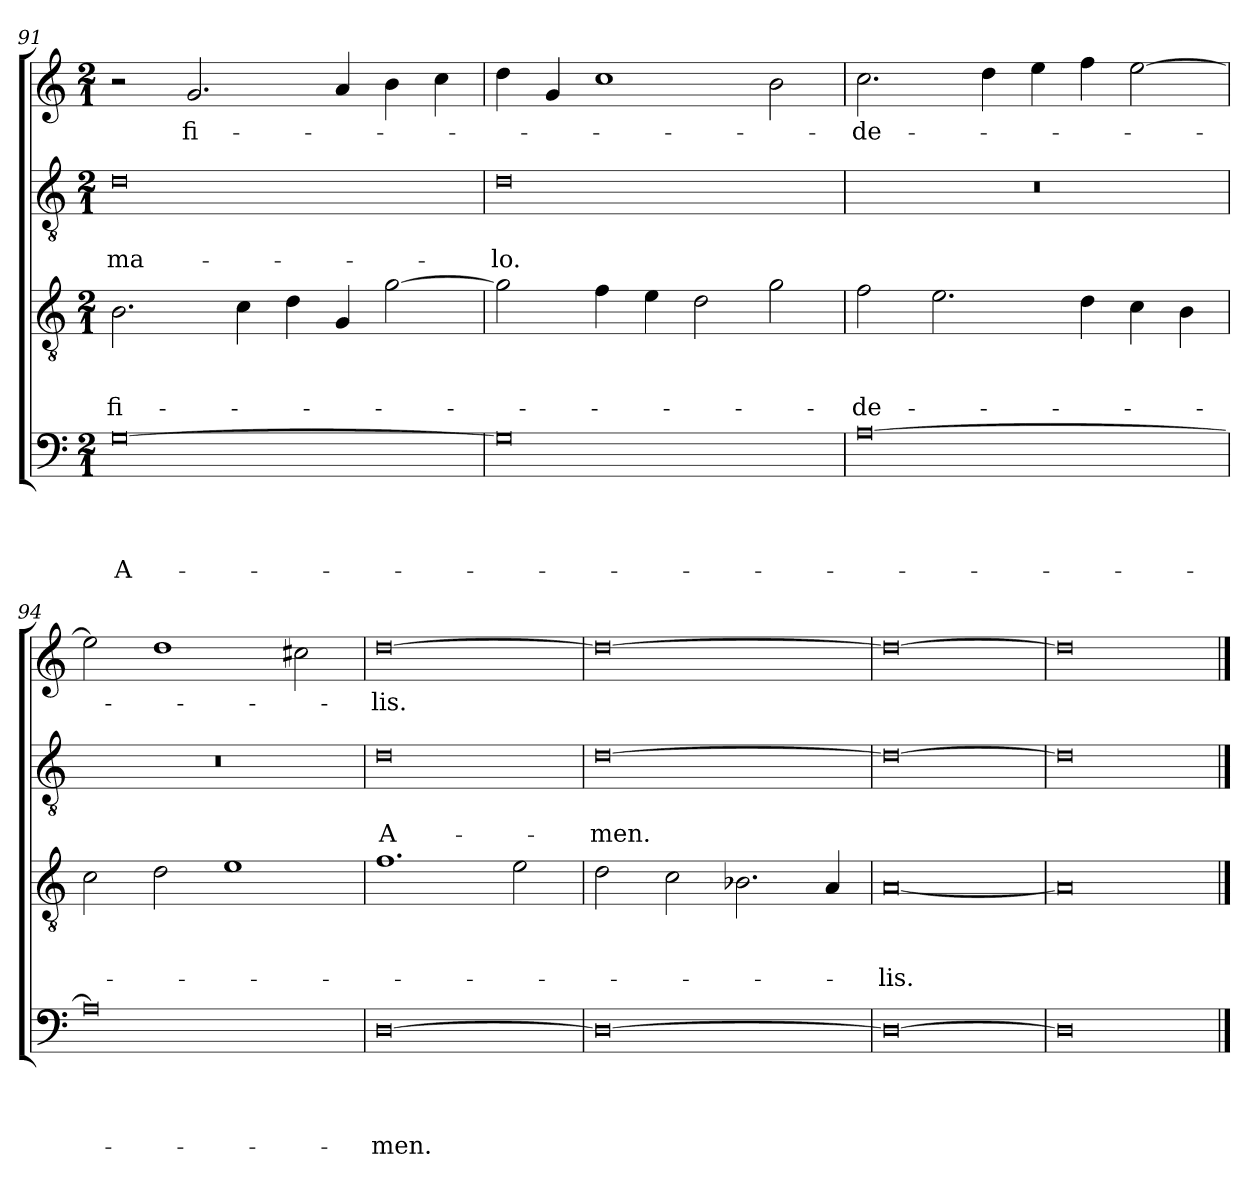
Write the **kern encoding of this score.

**kern	**text	**text	**text	**text	**kern	**text	**text	**text	**kern	**text	**text	**kern	**text
*part4	*part4	*part4	*part4	*part4	*part3	*part3	*part3	*part3	*part2	*part2	*part2	*part1	*part1
*staff4	*staff4	*staff4	*staff4	*staff4	*staff3	*staff3	*staff3	*staff3	*staff2	*staff2	*staff2	*staff1	*staff1
*clefF4	*	*	*	*	*clefGv2	*	*	*	*clefGv2	*	*	*clefG2	*
*k[]	*	*	*	*	*k[]	*	*	*	*k[]	*	*	*k[]	*
*C:	*	*	*	*	*C:	*	*	*	*C:	*	*	*C:	*
*M2/1	*	*	*	*	*M2/1	*	*	*	*M2/1	*	*	*M2/1	*
=91	=91	=91	=91	=91	=91	=91	=91	=91	=91	=91	=91	=91	=91
!	!	!	!	!LO:LY:b	!	!	!	!LO:LY:b	!	!	!LO:LY:b	!	!
[0G	.	.	.	A-	2.B\	.	.	fi-	0d	.	ma-	2r	.
!	!	!	!	!	!	!	!	!	!	!	!	!	!LO:LY:b
.	.	.	.	.	.	.	.	.	.	.	.	2.g/	fi-
.	.	.	.	.	4c\	.	.	.	.	.	.	.	.
.	.	.	.	.	4d\	.	.	.	.	.	.	.	.
.	.	.	.	.	4G/	.	.	.	.	.	.	4a/	.
.	.	.	.	.	[2g\	.	.	.	.	.	.	4b\	.
.	.	.	.	.	.	.	.	.	.	.	.	4cc\	.
!!LO:LB:g=z
=92	=92	=92	=92	=92	=92	=92	=92	=92	=92	=92	=92	=92	=92
!	!	!	!	!	!	!	!	!	!	!	!LO:LY:b	!	!
0G]	.	.	.	.	2g\]	.	.	.	0d	.	-lo.	4dd\	.
.	.	.	.	.	.	.	.	.	.	.	.	4g/	.
.	.	.	.	.	4f\	.	.	.	.	.	.	1cc	.
.	.	.	.	.	4e\	.	.	.	.	.	.	.	.
.	.	.	.	.	2d\	.	.	.	.	.	.	.	.
.	.	.	.	.	2g\	.	.	.	.	.	.	2b\	.
=93	=93	=93	=93	=93	=93	=93	=93	=93	=93	=93	=93	=93	=93
!	!	!	!	!	!	!	!	!LO:LY:b	!	!	!	!	!LO:LY:b
[0A	.	.	.	.	2f\	.	.	-de-	0r	.	.	2.cc\	-de-
.	.	.	.	.	2.e\	.	.	.	.	.	.	.	.
.	.	.	.	.	.	.	.	.	.	.	.	4dd\	.
.	.	.	.	.	.	.	.	.	.	.	.	4ee\	.
.	.	.	.	.	4d\	.	.	.	.	.	.	4ff\	.
.	.	.	.	.	4c\	.	.	.	.	.	.	[2ee\	.
.	.	.	.	.	4B\	.	.	.	.	.	.	.	.
=94	=94	=94	=94	=94	=94	=94	=94	=94	=94	=94	=94	=94	=94
0A]	.	.	.	.	2c\	.	.	.	0r	.	.	2ee\]	.
.	.	.	.	.	2d\	.	.	.	.	.	.	1dd	.
.	.	.	.	.	1e	.	.	.	.	.	.	.	.
.	.	.	.	.	.	.	.	.	.	.	.	2cc#\	.
=95	=95	=95	=95	=95	=95	=95	=95	=95	=95	=95	=95	=95	=95
!	!	!	!	!LO:LY:b	!	!	!	!	!	!	!LO:LY:b	!	!LO:LY:b
[0D	.	.	.	-men.	1.f	.	.	.	0d	.	A-	[0dd	-lis.
.	.	.	.	.	2e\	.	.	.	.	.	.	.	.
=96	=96	=96	=96	=96	=96	=96	=96	=96	=96	=96	=96	=96	=96
!	!	!	!	!	!	!	!	!	!	!	!LO:LY:b	!	!
0D_	.	.	.	.	2d\	.	.	.	[0d	.	-men.	0dd_	.
.	.	.	.	.	2c\	.	.	.	.	.	.	.	.
.	.	.	.	.	2.B-\	.	.	.	.	.	.	.	.
.	.	.	.	.	4A/	.	.	.	.	.	.	.	.
=97	=97	=97	=97	=97	=97	=97	=97	=97	=97	=97	=97	=97	=97
!	!	!	!	!	!	!	!	!LO:LY:b	!	!	!	!	!
0D_	.	.	.	.	[0A	.	.	-lis.	0d_	.	.	0dd_	.
=98	=98	=98	=98	=98	=98	=98	=98	=98	=98	=98	=98	=98	=98
0D]	.	.	.	.	0A]	.	.	.	0d]	.	.	0dd]	.
==	==	==	==	==	==	==	==	==	==	==	==	==	==
*-	*-	*-	*-	*-	*-	*-	*-	*-	*-	*-	*-	*-	*-
